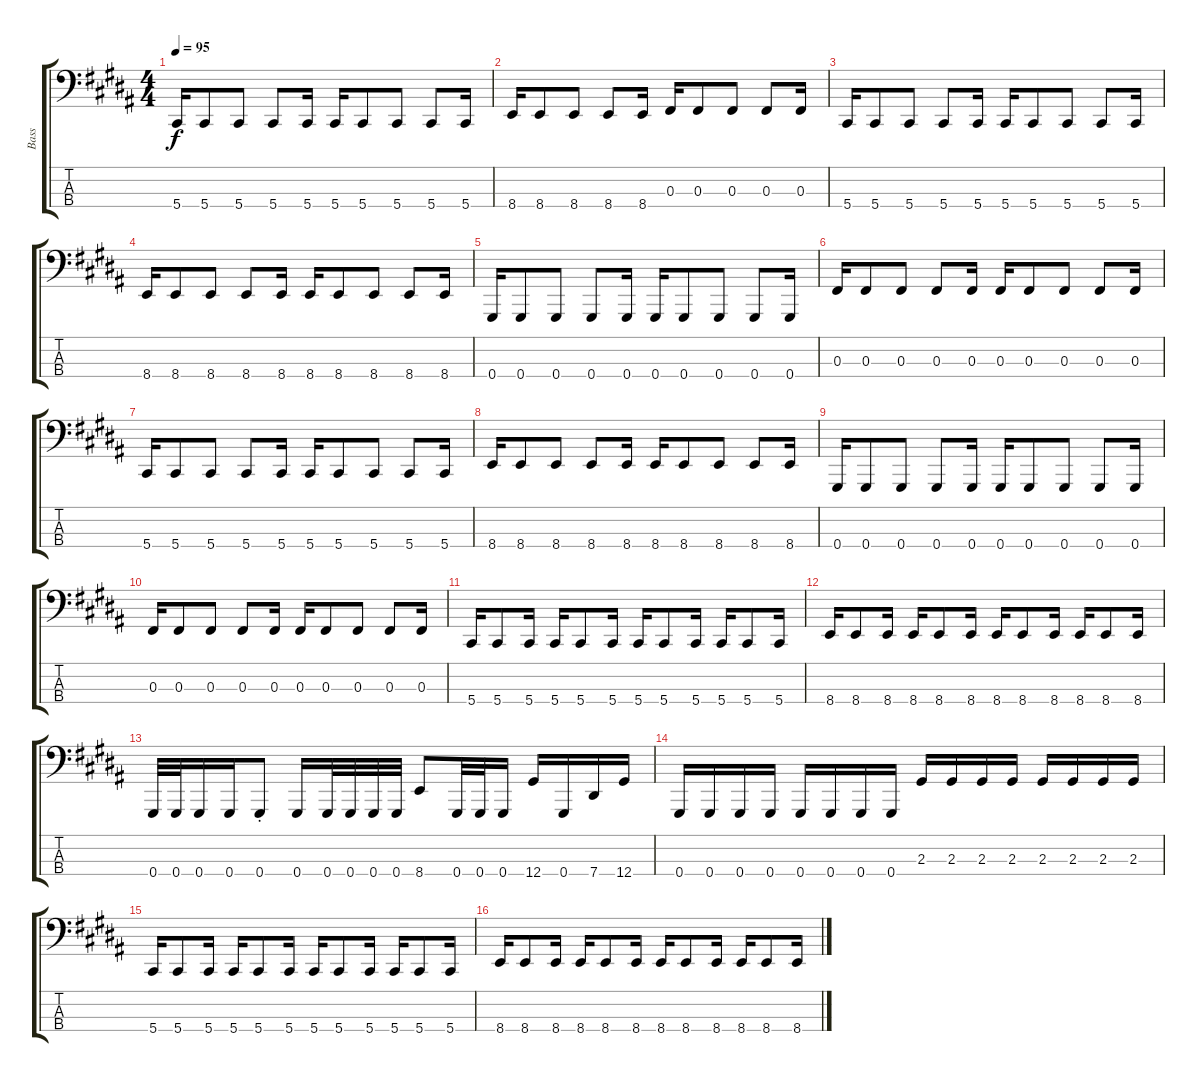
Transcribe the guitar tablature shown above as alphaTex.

\track ("Bass" "Bass") {instrument electricbasspick}
\staff {score tabs}
\tuning (E2 B1 Gb1 Ab0) {hide}
\ts (4 4)
\tempo 95
\clef f4
\ks b
5.4.16{dy f} 5.4.8 5.4.8 5.4.8 5.4.16 5.4.16 5.4.8 5.4.8 5.4.8 5.4.16 |
8.4.16 8.4.8 8.4.8 8.4.8 8.4.16 0.3.16 0.3.8 0.3.8 0.3.8 0.3.16 |
5.4.16 5.4.8 5.4.8 5.4.8 5.4.16 5.4.16 5.4.8 5.4.8 5.4.8 5.4.16 |
8.4.16 8.4.8 8.4.8 8.4.8 8.4.16 8.4.16 8.4.8 8.4.8 8.4.8 8.4.16 |
0.4.16 0.4.8 0.4.8 0.4.8 0.4.16 0.4.16 0.4.8 0.4.8 0.4.8 0.4.16 |
0.3.16 0.3.8 0.3.8 0.3.8 0.3.16 0.3.16 0.3.8 0.3.8 0.3.8 0.3.16 |
5.4.16 5.4.8 5.4.8 5.4.8 5.4.16 5.4.16 5.4.8 5.4.8 5.4.8 5.4.16 |
8.4.16 8.4.8 8.4.8 8.4.8 8.4.16 8.4.16 8.4.8 8.4.8 8.4.8 8.4.16 |
0.4.16 0.4.8 0.4.8 0.4.8 0.4.16 0.4.16 0.4.8 0.4.8 0.4.8 0.4.16 |
0.3.16 0.3.8 0.3.8 0.3.8 0.3.16 0.3.16 0.3.8 0.3.8 0.3.8 0.3.16 |
5.4.16 5.4.8 5.4.16 5.4.16 5.4.8 5.4.16 5.4.16 5.4.8 5.4.16 5.4.16 5.4.8 5.4.16 |
8.4.16 8.4.8 8.4.16 8.4.16 8.4.8 8.4.16 8.4.16 8.4.8 8.4.16 8.4.16 8.4.8 8.4.16 |
0.4.32 0.4.32 0.4.16 0.4.16 0.4{st}.8 0.4.16 0.4.32 0.4.32 0.4.32 0.4.32 8.4.8 0.4.32 0.4.32 0.4.16 12.4.16 0.4.16 7.4.16 12.4.16 |
0.4.16 0.4.16 0.4.16 0.4.16 0.4.16 0.4.16 0.4.16 0.4.16 2.3.16 2.3.16 2.3.16 2.3.16 2.3.16 2.3.16 2.3.16 2.3.16 |
5.4.16 5.4.8 5.4.16 5.4.16 5.4.8 5.4.16 5.4.16 5.4.8 5.4.16 5.4.16 5.4.8 5.4.16 |
8.4.16 8.4.8 8.4.16 8.4.16 8.4.8 8.4.16 8.4.16 8.4.8 8.4.16 8.4.16 8.4.8 8.4.16
